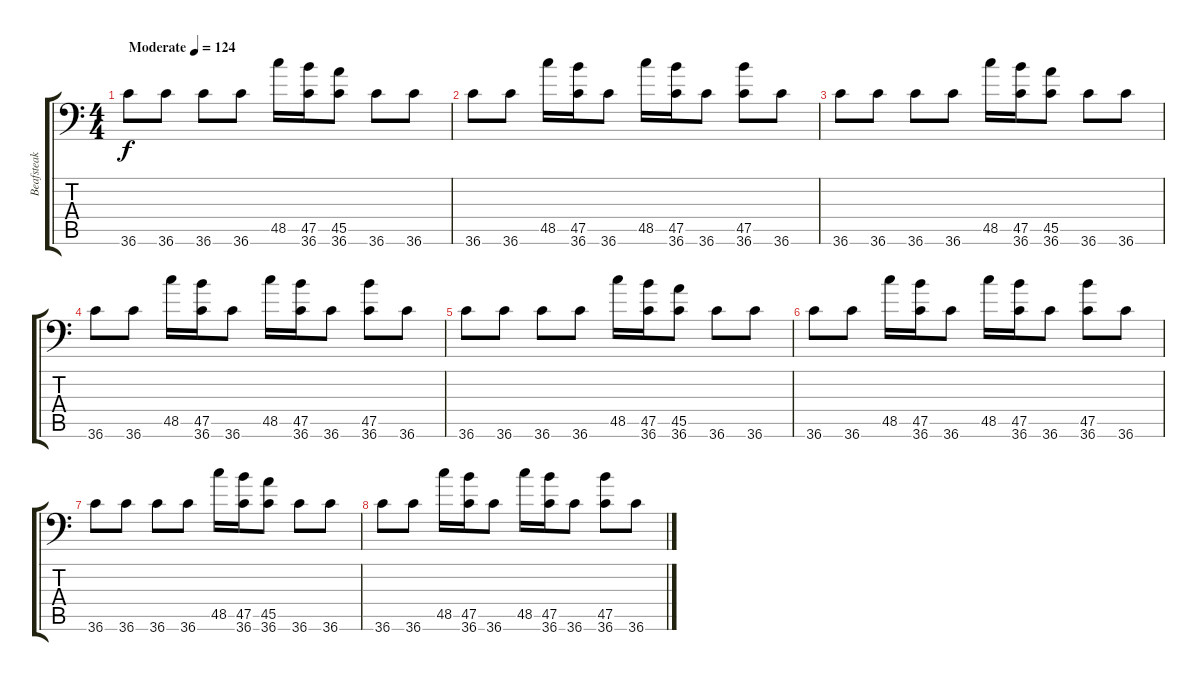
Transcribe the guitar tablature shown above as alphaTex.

\track ("Beafsteak (drums)" "Beafsteak ") {instrument acousticgrandpiano}
\staff {score tabs}
\tuning (C-1 C-1 C-1 C-1 C-1 C-1) {hide}
\ts (4 4)
\tempo (124 "Moderate")
\clef f4
\ks c
36.6.8{dy f instrument acousticgrandpiano} 36.6.8 36.6.8 36.6.8 48.5.16 (47.5 36.6).16 (45.5 36.6).8 36.6.8 36.6.8 |
36.6.8 36.6.8 48.5.16 (47.5 36.6).16 36.6.8 48.5.16 (47.5 36.6).16 36.6.8 (47.5 36.6).8 36.6.8 |
36.6.8 36.6.8 36.6.8 36.6.8 48.5.16 (47.5 36.6).16 (45.5 36.6).8 36.6.8 36.6.8 |
36.6.8 36.6.8 48.5.16 (47.5 36.6).16 36.6.8 48.5.16 (47.5 36.6).16 36.6.8 (47.5 36.6).8 36.6.8 |
36.6.8 36.6.8 36.6.8 36.6.8 48.5.16 (47.5 36.6).16 (45.5 36.6).8 36.6.8 36.6.8 |
36.6.8 36.6.8 48.5.16 (47.5 36.6).16 36.6.8 48.5.16 (47.5 36.6).16 36.6.8 (47.5 36.6).8 36.6.8 |
36.6.8 36.6.8 36.6.8 36.6.8 48.5.16 (47.5 36.6).16 (45.5 36.6).8 36.6.8 36.6.8 |
36.6.8 36.6.8 48.5.16 (47.5 36.6).16 36.6.8 48.5.16 (47.5 36.6).16 36.6.8 (47.5 36.6).8 36.6.8
